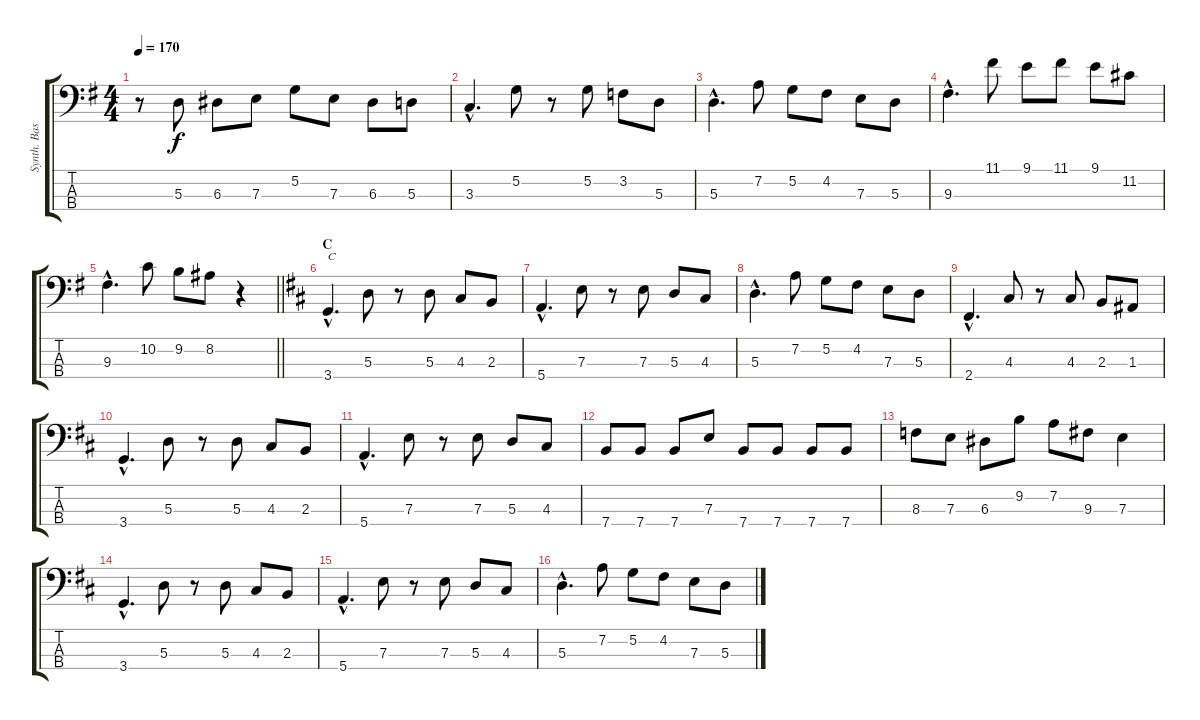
\track ("Synth. Bass" "Synth. Bas") {instrument synthbass2}
\staff {score tabs}
\tuning (G2 D2 A1 E1) {hide}
\ts (4 4)
\tempo 170
\clef f4
\ks g
r.8{dy f} 5.3.8 6.3.8 7.3.8 5.2.8 7.3.8 6.3.8 5.3.8 |
3.3{hac}.4{d} 5.2.8 r.8 5.2.8 3.2.8 5.3.8 |
5.3{hac}.4{d} 7.2.8 5.2.8 4.2.8 7.3.8 5.3.8 |
9.3{hac}.4{d} 11.1.8 9.1.8 11.1.8 9.1.8 11.2.8 |
\barLineRight lightlight
9.3{hac}.4{d} 10.2.8 9.2.8 8.2.8 r.4 |
\section ("" "C")
\ks d
3.4{hac}.4{d txt "C"} 5.3.8 r.8 5.3.8 4.3.8 2.3.8 |
5.4{hac}.4{d} 7.3.8 r.8 7.3.8 5.3.8 4.3.8 |
5.3{hac}.4{d} 7.2.8 5.2.8 4.2.8 7.3.8 5.3.8 |
2.4{hac}.4{d} 4.3.8 r.8 4.3.8 2.3.8 1.3.8 |
3.4{hac}.4{d} 5.3.8 r.8 5.3.8 4.3.8 2.3.8 |
5.4{hac}.4{d} 7.3.8 r.8 7.3.8 5.3.8 4.3.8 |
7.4.8 7.4.8 7.4.8 7.3.8 7.4.8 7.4.8 7.4.8 7.4.8 |
8.3.8 7.3.8 6.3.8 9.2.8 7.2.8 9.3.8 7.3.4 |
3.4{hac}.4{d} 5.3.8 r.8 5.3.8 4.3.8 2.3.8 |
5.4{hac}.4{d} 7.3.8 r.8 7.3.8 5.3.8 4.3.8 |
5.3{hac}.4{d} 7.2.8 5.2.8 4.2.8 7.3.8 5.3.8
